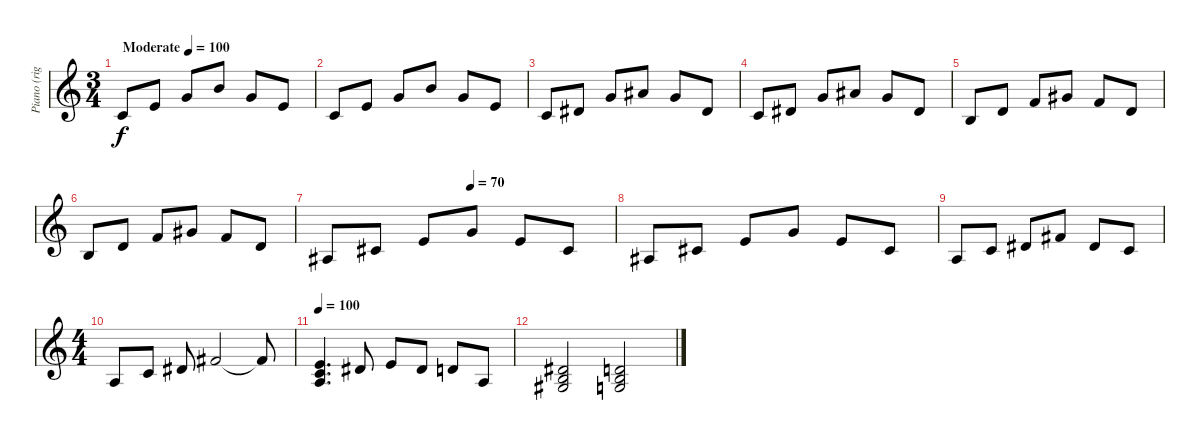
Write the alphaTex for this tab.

\track ("Piano (right)" "Piano (rig") {instrument acousticgrandpiano}
\staff {score}
\tuning (E5 B4 G4 D4 A3 E3) {hide}
\ts (3 4)
\tempo (100 "Moderate")
\clef g2
\ks c
3.5.8{dy f instrument acousticgrandpiano} 2.4.8 0.3.8 0.2.8 0.3.8 2.4.8 |
3.5.8 2.4.8 0.3.8 0.2.8 0.3.8 2.4.8 |
3.5.8 1.4.8 0.3.8 3.3.8 0.3.8 1.4.8 |
3.5.8 1.4.8 0.3.8 3.3.8 0.3.8 1.4.8 |
2.5.8 0.4.8 3.4.8 1.3.8 3.4.8 0.4.8 |
2.5.8 0.4.8 3.4.8 1.3.8 3.4.8 0.4.8 |
\tempo (70 0.5)
1.5.8 4.5.8 2.4.8 0.3.8 2.4.8 4.5.8 |
1.5.8 4.5.8 2.4.8 0.3.8 2.4.8 4.5.8 |
0.5.8 3.5.8 1.4.8 4.4.8 1.4.8 3.5.8 |
\ts (4 4)
0.5.8 3.5.8 1.4.8 4.4.2 4.4{t}.8 |
\tempo 100
(2.4 0.5 8.6).4{d} 1.4.8 2.4.8 1.4.8 0.4.8 0.5.8 |
(1.4 2.5 4.6).2 (0.4 2.5 3.6).2
